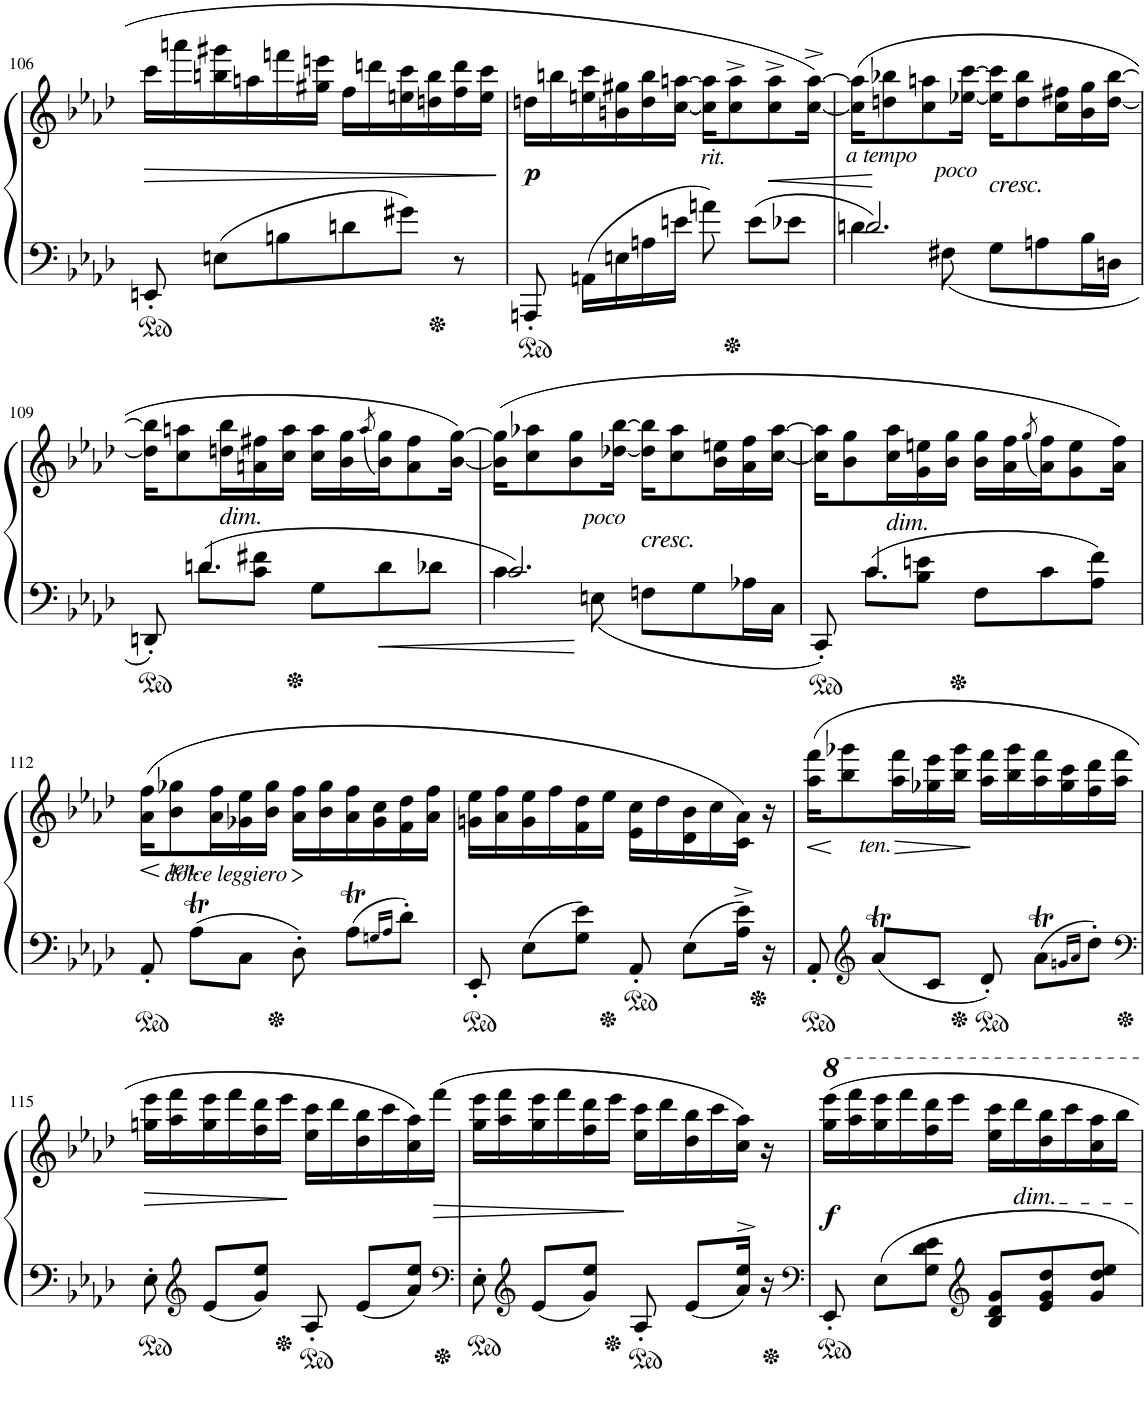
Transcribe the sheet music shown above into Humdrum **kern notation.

**kern	**kern	**dynam
*part1	*part1	*part1
*staff2	*staff1	*staff1/2
*I"Pianinas	*	*
!!LO:PB:g=z
*clefF4	*clefG2	*
*k[b-e-a-d-]	*k[b-e-a-d-]	*
*M6/8	*M6/8	*
=106	=106	=106
!	!	!LO:HP:b
8EEn'/	16ccc>\LL	>
.	16aaan>\	.
8En\L	16bbn\> 16ggg#X\>	.
.	16aan>\	.
8Bn\	16fffn>\	.
.	16gg#X\ 16eeen\JJ	.
8dn\	16ff\LL	.
.	16dddn\	.
8g#X\J	16een\ 16ccc\	.
.	16ddn\ 16bb\	.
8r	16ff\ 16ddd\	.
.	16ee\ 16ccc\JJ	.
.	.	]
=107	=107	=107
!	!	!LO:DY:b
8AAAn'/	16ddn\LL	p
.	16bbn>\	.
16AAn\LL	16een\> 16ccc\>	.
16En\	16bn\> 16gg#X\>	.
16An\	16dd\> 16bb\>	.
16en\JJ	[16cc\> [16aan\>JJ	.
!	!LO:TX:b:i:t=rit.	!
8an\	16cc\]> 16aa\]>KL	.
.	8cc\^ 8aa\^	.
8e\L	.	.
!	!	!LO:HP:b
.	8cc\^ 8aa\^	<
8e-X\J	.	.
.	[16cc\^ [16aa\^Jk	.
=108	=108	=108
*^	*	*
!	!	!LO:TX:b:i:t=a tempo	!
2.dn/	4d\	(16cc\]> 16aa\]>KL	.
.	.	8ddn\> 8bb-X\>	[
.	.	8cc\> 8aan\>	.
.	8F#X\	.	.
!	!	!LO:TX:b:i:t=poco	!
.	.	[16ee-X\> [16ccc\>Jk	.
!	!	!LO:TX:b:i:t=cresc.	!
.	8G\L	16ee-\]> 16ccc\]>KL	.
.	.	8dd\> 8bb-\>	.
.	8An\	.	.
.	.	16cc\> 16ff#X\>L	.
.	16B-\L	16b-\> 16gg\>	.
.	16Dn\JJ	[16dd\> [16bb-\>JJ	.
!!LO:LB:g=z
=109	=109	=109	=109
8DDn'</	8ryy	16dd\] 16bb-\]KL	.
.	.	8cc\ 8aan\	.
8dn\L	4.d/	.	.
!	!	!LO:TX:b:i:t=dim.	!
.	.	16ddn\ 16bb-\L	.
8c\ 8f#X\J	.	16an\ 16ff#X\	.
.	.	16cc\ 16aa\JJ	.
8G\L	.	16cc\ 16aa\LL	.
.	.	16b-\ 16gg\	.
.	.	(8qaa/	.
8d\	4ryy	16b-\ 16gg\J)	.
.	.	8a\ 8ff#\	.
8d-X\J	.	.	.
.	.	[16b-\ [16gg\Jk)	.
=110	=110	=110	=110
2.c/	4c\	(16b-\] 16gg\]KL	.
.	.	8cc\ 8aa-X\	.
.	.	8b-\ 8gg\	.
.	8En\	.	.
!	!	!LO:TX:b:i:t=poco	!
.	.	[16dd-X\ [16bb-\Jk	.
!	!	!LO:TX:b:i:t=cresc.	!
.	8Fn\L	16dd-\] 16bb-\]KL	.
.	.	8cc\ 8aa-\	.
.	8G\	.	.
.	.	16b-\ 16een\L	.
.	16A-X\L	16a-\ 16ff\	.
.	16C\JJ	[16cc\ [16aa-\JJ	.
=111	=111	=111	=111
8CC'</	8ryy	16cc\] 16aa-\]KL	.
.	.	8b-\ 8gg\	.
8c\L	4.c/	.	.
!	!	!LO:TX:b:i:t=dim.	!
.	.	16cc\ 16aa-\L	.
8B-\ 8en\J	.	16g\ 16een\	.
.	.	16b-\ 16gg\JJ	.
8F\L	.	16b-\ 16gg\LL	.
.	.	16a-\ 16ff\	.
.	.	(8qgg/	.
8c\	4ryy	16a-\ 16ff\J)	.
.	.	8g\ 8ee\	.
8A-\ 8f\J	.	.	.
.	.	16a-\ 16ff\Jk)	.
*v	*v	*	*
!!LO:LB:g=z
=112	=112	=112
!	!	!LO:HP:b
8AA-'/	(16a-\> 16ff\>KL	<
!	!LO:TX:b:i:t=ten.	!
!	!LO:TX:b:i:t=dolce leggiero	!
!	!	!LO:HP:n=1:b
.	8b-\> 8gg-X\>	[ >
8A-T^\L	.	.
.	16a-\> 16ff\>L	.
8C\J	16g-X\> 16ee-\>	.
.	16b-\> 16gg-\>JJ	.
8D-'\	16a-\ 16ff\LL	]
.	16b-\ 16gg-\	.
8A-T^\L	16a-\ 16ff\	.
.	16g-\ 16cc\	.
16qGn/LL	.	.
16qA-/JJ	.	.
8d-'\J	16f\ 16dd-\	.
.	16a-\ 16ff\JJ	.
=113	=113	=113
8EE-'/	16gn\ 16ee-\LL	.
.	16a-\ 16ff\	.
8E-\L	16g\ 16ee-\	.
.	16ff\	.
8G\ 8e-\J	16f\ 16dd-\	.
.	16ee-\JJ	.
8AA-'/	16e-\ 16cc\LL	.
.	16dd-\	.
8E-\L	16d-\ 16b-\	.
.	16cc\	.
16A-\^ 16e-\^Jk	16c\^ 16a-\^JJ)	.
16r	16r	.
=114	=114	=114
!	!	!LO:HP:b
8AA-'/	(16aa-\> 16fff\>KL	<
!	!LO:TX:b:i:t=ten.	!
!	!	!LO:HP:n=1:b
.	8bb-\> 8ggg-X\>	[ >
*clefG2	*	*
8a-T^/L	.	.
.	16aa-\> 16fff\>L	.
8c/J	16gg-X\> 16eee-\>	.
.	16bb-\> 16ggg-\>JJ	.
8d-'/	16aa-\ 16fff\LL	]
.	16bb-\ 16ggg-\	.
8a-T^\L	16aa-\ 16fff\	.
.	16gg-\ 16ccc\	.
16qgn/LL	.	.
16qa-/JJ	.	.
8dd-'\J	16ff\ 16ddd-\	.
.	16aa-\ 16fff\JJ	.
!!LO:LB:g=z
=115	=115	=115
*clefF4	*	*
!	!	!LO:HP:b
8E-'\	16ggn\ 16eee-\LL	>
.	16aa-\ 16fff\	.
*clefG2	*	*
8e-/L	16gg\ 16eee-\	.
.	16fff\	.
8g/ 8ee-/J	16ff\ 16ddd-\	.
.	16eee-\JJ	.
8A-'/	16ee-\ 16ccc\LL	]
.	16ddd-\	.
8e-/L	16dd-\ 16bb-\	.
.	16ccc\	.
8a-/ 8ee-/J	16cc\ 16aa-\)	.
!	!	!LO:HP:b
.	(16fff\JJ	>
=116	=116	=116
*clefF4	*	*
8E-'\	16gg\ 16eee-\LL	.
.	16aa-\ 16fff\	.
*clefG2	*	*
8e-/L	16gg\ 16eee-\	.
.	16fff\	.
8g/ 8ee-/J	16ff\ 16ddd-\	.
.	16eee-\JJ	.
8A-'/	16ee-\ 16ccc\LL	]
.	16ddd-\	.
8e-/L	16dd-\ 16bb-\	.
.	16ccc\	.
16a-/^> 16ee-/^>Jk	16cc\^ 16aa-\^JJ)	.
16r	16r	.
=117	=117	=117
*clefF4	*	*
!	!	!LO:DY:b
8EE-'/	16ggg\ 16eeee-\LL	f
.	16aaa-\ 16ffff\	.
8E-\L	16ggg\ 16eeee-\	.
.	16ffff\	.
8G\ 8d-\ 8e-\J	16fff\ 16dddd-\	.
.	16eeee-\JJ	.
*clefG2	*	*
8B-/ 8d-/ 8g/L	16eee-\ 16cccc\LL	.
!	!LO:TX:b:i:t=dim.	!
.	16dddd-\	.
8e-/ 8g/ 8dd-/	16ddd-\ 16bbb-\	.
.	16cccc\	.
8g/ 8dd-/ 8ee-/J	16ccc\ 16aaa-\	.
.	16bbb-\JJ	.
=	=	=
*-	*-	*-
